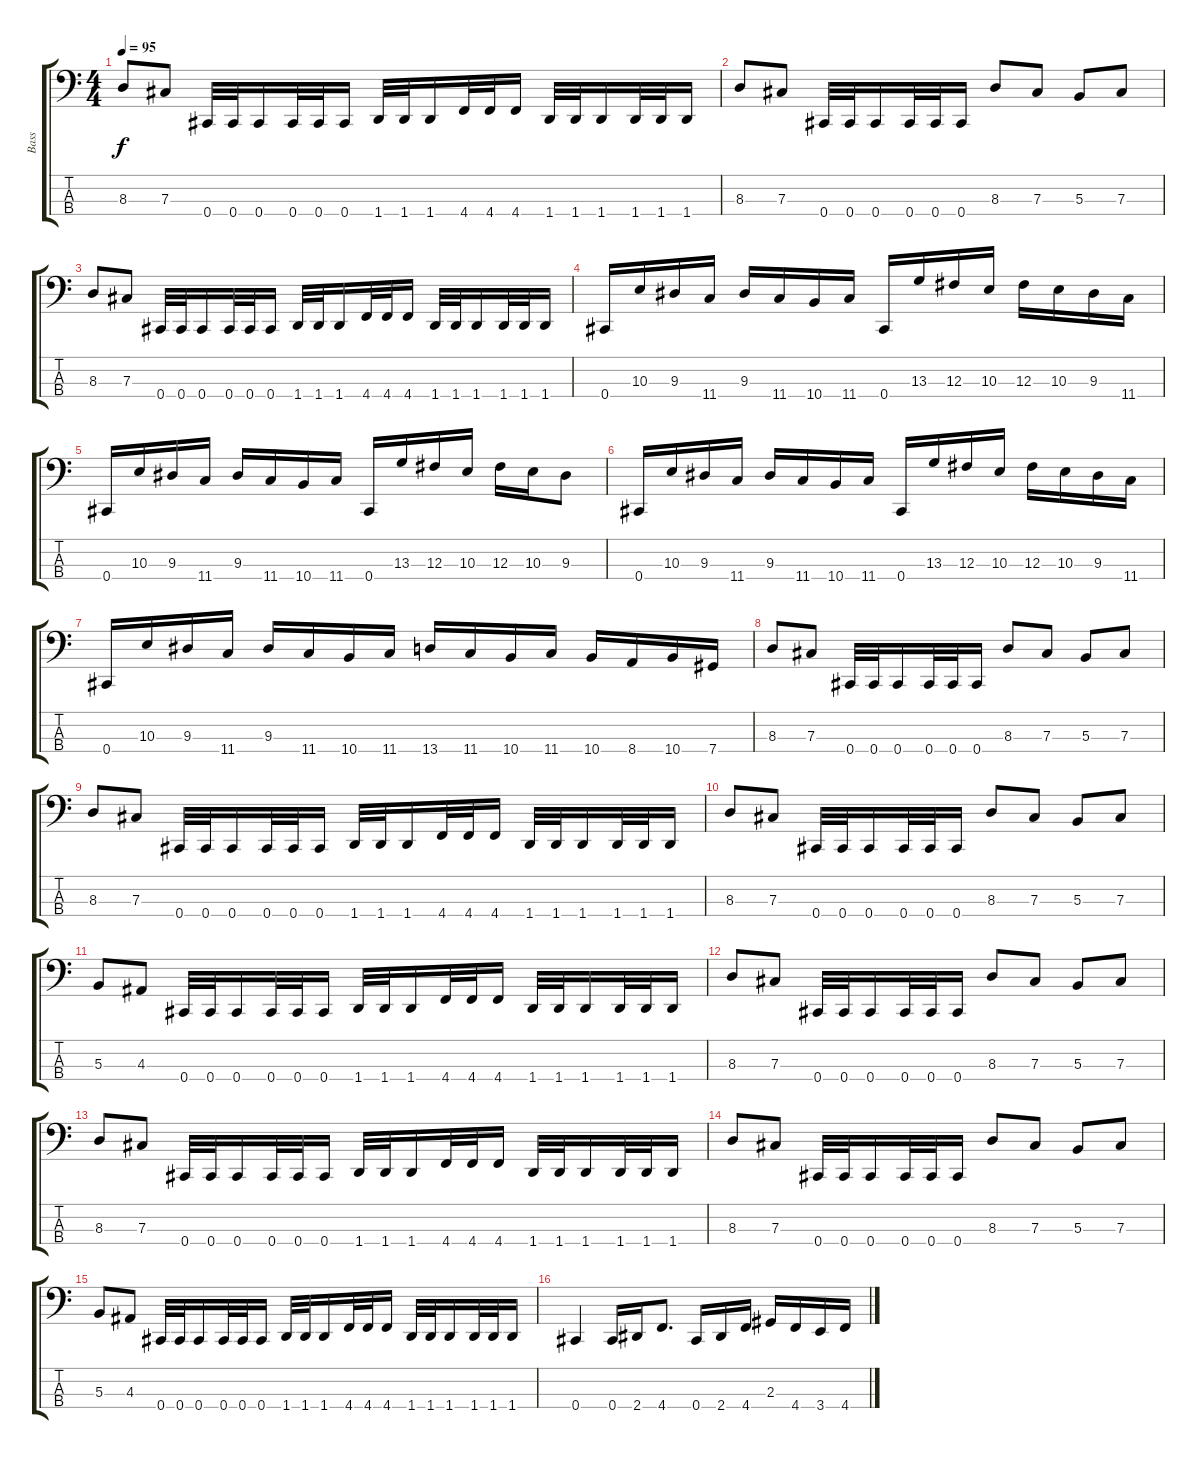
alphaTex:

\track ("Bass" "Bass") {instrument electricbasspick}
\staff {score tabs}
\tuning (E2 B1 Gb1 Db1) {hide}
\ts (4 4)
\tempo 95
\clef f4
\ks c
8.3.8{dy f} 7.3.8 0.4.32 0.4.32 0.4.16 0.4.32 0.4.32 0.4.16 1.4.32 1.4.32 1.4.16 4.4.32 4.4.32 4.4.16 1.4.32 1.4.32 1.4.16 1.4.32 1.4.32 1.4.16 |
8.3.8 7.3.8 0.4.32 0.4.32 0.4.16 0.4.32 0.4.32 0.4.16 8.3.8 7.3.8 5.3.8 7.3.8 |
8.3.8 7.3.8 0.4.32 0.4.32 0.4.16 0.4.32 0.4.32 0.4.16 1.4.32 1.4.32 1.4.16 4.4.32 4.4.32 4.4.16 1.4.32 1.4.32 1.4.16 1.4.32 1.4.32 1.4.16 |
0.4.16 10.3.16 9.3.16 11.4.16 9.3.16 11.4.16 10.4.16 11.4.16 0.4.16 13.3.16 12.3.16 10.3.16 12.3.16 10.3.16 9.3.16 11.4.16 |
0.4.16 10.3.16 9.3.16 11.4.16 9.3.16 11.4.16 10.4.16 11.4.16 0.4.16 13.3.16 12.3.16 10.3.16 12.3.16 10.3.16 9.3.8 |
0.4.16 10.3.16 9.3.16 11.4.16 9.3.16 11.4.16 10.4.16 11.4.16 0.4.16 13.3.16 12.3.16 10.3.16 12.3.16 10.3.16 9.3.16 11.4.16 |
0.4.16 10.3.16 9.3.16 11.4.16 9.3.16 11.4.16 10.4.16 11.4.16 13.4.16 11.4.16 10.4.16 11.4.16 10.4.16 8.4.16 10.4.16 7.4.16 |
8.3.8 7.3.8 0.4.32 0.4.32 0.4.16 0.4.32 0.4.32 0.4.16 8.3.8 7.3.8 5.3.8 7.3.8 |
8.3.8 7.3.8 0.4.32 0.4.32 0.4.16 0.4.32 0.4.32 0.4.16 1.4.32 1.4.32 1.4.16 4.4.32 4.4.32 4.4.16 1.4.32 1.4.32 1.4.16 1.4.32 1.4.32 1.4.16 |
8.3.8 7.3.8 0.4.32 0.4.32 0.4.16 0.4.32 0.4.32 0.4.16 8.3.8 7.3.8 5.3.8 7.3.8 |
5.3.8 4.3.8 0.4.32 0.4.32 0.4.16 0.4.32 0.4.32 0.4.16 1.4.32 1.4.32 1.4.16 4.4.32 4.4.32 4.4.16 1.4.32 1.4.32 1.4.16 1.4.32 1.4.32 1.4.16 |
8.3.8 7.3.8 0.4.32 0.4.32 0.4.16 0.4.32 0.4.32 0.4.16 8.3.8 7.3.8 5.3.8 7.3.8 |
8.3.8 7.3.8 0.4.32 0.4.32 0.4.16 0.4.32 0.4.32 0.4.16 1.4.32 1.4.32 1.4.16 4.4.32 4.4.32 4.4.16 1.4.32 1.4.32 1.4.16 1.4.32 1.4.32 1.4.16 |
8.3.8 7.3.8 0.4.32 0.4.32 0.4.16 0.4.32 0.4.32 0.4.16 8.3.8 7.3.8 5.3.8 7.3.8 |
5.3.8 4.3.8 0.4.32 0.4.32 0.4.16 0.4.32 0.4.32 0.4.16 1.4.32 1.4.32 1.4.16 4.4.32 4.4.32 4.4.16 1.4.32 1.4.32 1.4.16 1.4.32 1.4.32 1.4.16 |
0.4.4 0.4.16 2.4.16 4.4.8{d} 0.4.16 2.4.16 4.4.16 2.3.16 4.4.16 3.4.16 4.4.16
